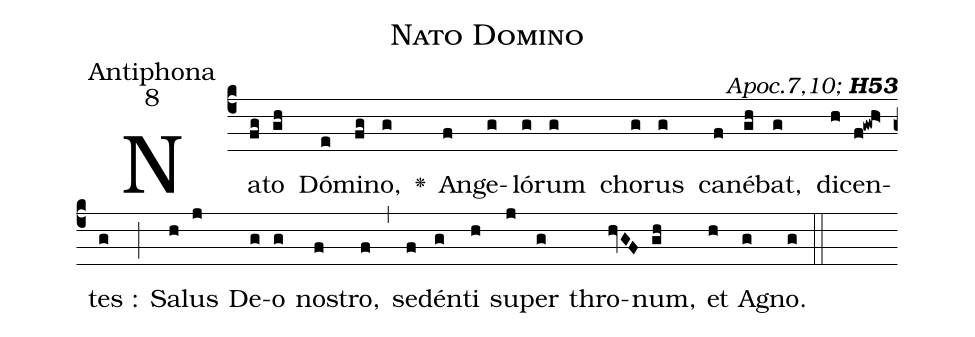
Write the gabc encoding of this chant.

name:Nato Domino;
office-part:Antiphona;
mode:8;
commentary: {\itshape\mdseries Apoc.7,10;\/} {\bfseries H53};
%%
(c4)Na(fg)to(gh) Dó(e)mi(fg)no,(g) <v>\greheightstar</v>() An(f)ge(g)ló(g)rum(g) cho(g)rus(g) ca(f)né(gh)bat,(g) di(h)cen(f!gwh>)tes :(g) (;) Sa(h)lus(j) De(g)o(g) no(f)stro,(f) (,) se(f)dén(g)ti(h) su(j)per(g) thro(hvGF)num,(gh) et(h) A(g)gno.(g) (::)
